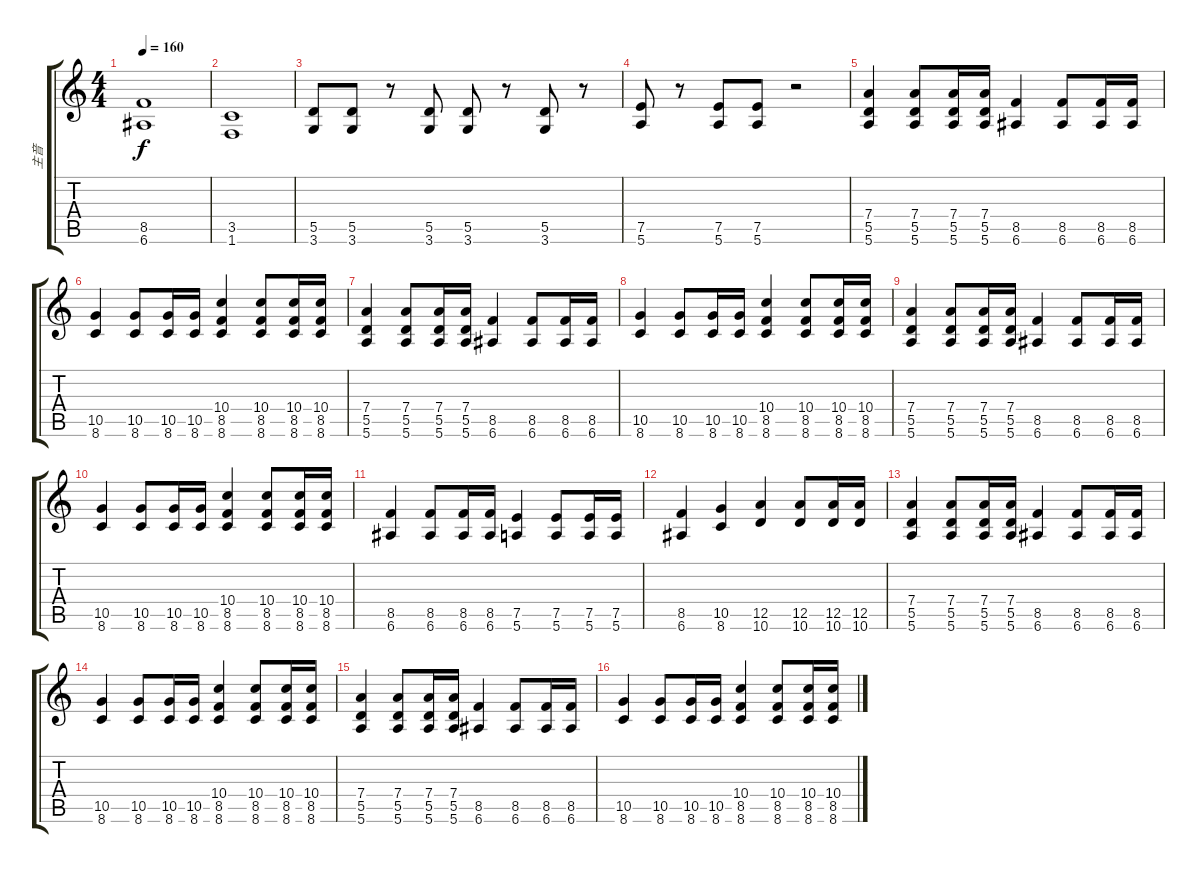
\track ("主音" "主音") {instrument overdrivenguitar}
\staff {score tabs}
\tuning (E4 B3 G3 D3 A2 E2) {hide}
\ts (4 4)
\tempo 160
\clef g2
\ks c
(8.5 6.6).1{dy f} |
(3.5 1.6).1 |
(5.5 3.6).8 (5.5 3.6).8 r.8 (5.5 3.6).8 (5.5 3.6).8 r.8 (5.5 3.6).8 r.8 |
(7.5 5.6).8 r.8 (7.5 5.6).8 (7.5 5.6).8 r.2 |
(7.4 5.5 5.6).4 (7.4 5.5 5.6).8 (7.4 5.5 5.6).16 (7.4 5.5 5.6).16 (8.5 6.6).4 (8.5 6.6).8 (8.5 6.6).16 (8.5 6.6).16 |
(10.5 8.6).4 (10.5 8.6).8 (10.5 8.6).16 (10.5 8.6).16 (10.4 8.5 8.6).4 (10.4 8.5 8.6).8 (10.4 8.5 8.6).16 (10.4 8.5 8.6).16 |
(7.4 5.5 5.6).4 (7.4 5.5 5.6).8 (7.4 5.5 5.6).16 (7.4 5.5 5.6).16 (8.5 6.6).4 (8.5 6.6).8 (8.5 6.6).16 (8.5 6.6).16 |
(10.5 8.6).4 (10.5 8.6).8 (10.5 8.6).16 (10.5 8.6).16 (10.4 8.5 8.6).4 (10.4 8.5 8.6).8 (10.4 8.5 8.6).16 (10.4 8.5 8.6).16 |
(7.4 5.5 5.6).4 (7.4 5.5 5.6).8 (7.4 5.5 5.6).16 (7.4 5.5 5.6).16 (8.5 6.6).4 (8.5 6.6).8 (8.5 6.6).16 (8.5 6.6).16 |
(10.5 8.6).4 (10.5 8.6).8 (10.5 8.6).16 (10.5 8.6).16 (10.4 8.5 8.6).4 (10.4 8.5 8.6).8 (10.4 8.5 8.6).16 (10.4 8.5 8.6).16 |
(8.5 6.6).4 (8.5 6.6).8 (8.5 6.6).16 (8.5 6.6).16 (7.5 5.6).4 (7.5 5.6).8 (7.5 5.6).16 (7.5 5.6).16 |
(8.5 6.6).4 (10.5 8.6).4 (12.5 10.6).4 (12.5 10.6).8 (12.5 10.6).16 (12.5 10.6).16 |
(7.4 5.5 5.6).4 (7.4 5.5 5.6).8 (7.4 5.5 5.6).16 (7.4 5.5 5.6).16 (8.5 6.6).4 (8.5 6.6).8 (8.5 6.6).16 (8.5 6.6).16 |
(10.5 8.6).4 (10.5 8.6).8 (10.5 8.6).16 (10.5 8.6).16 (10.4 8.5 8.6).4 (10.4 8.5 8.6).8 (10.4 8.5 8.6).16 (10.4 8.5 8.6).16 |
(7.4 5.5 5.6).4 (7.4 5.5 5.6).8 (7.4 5.5 5.6).16 (7.4 5.5 5.6).16 (8.5 6.6).4 (8.5 6.6).8 (8.5 6.6).16 (8.5 6.6).16 |
(10.5 8.6).4 (10.5 8.6).8 (10.5 8.6).16 (10.5 8.6).16 (10.4 8.5 8.6).4 (10.4 8.5 8.6).8 (10.4 8.5 8.6).16 (10.4 8.5 8.6).16
